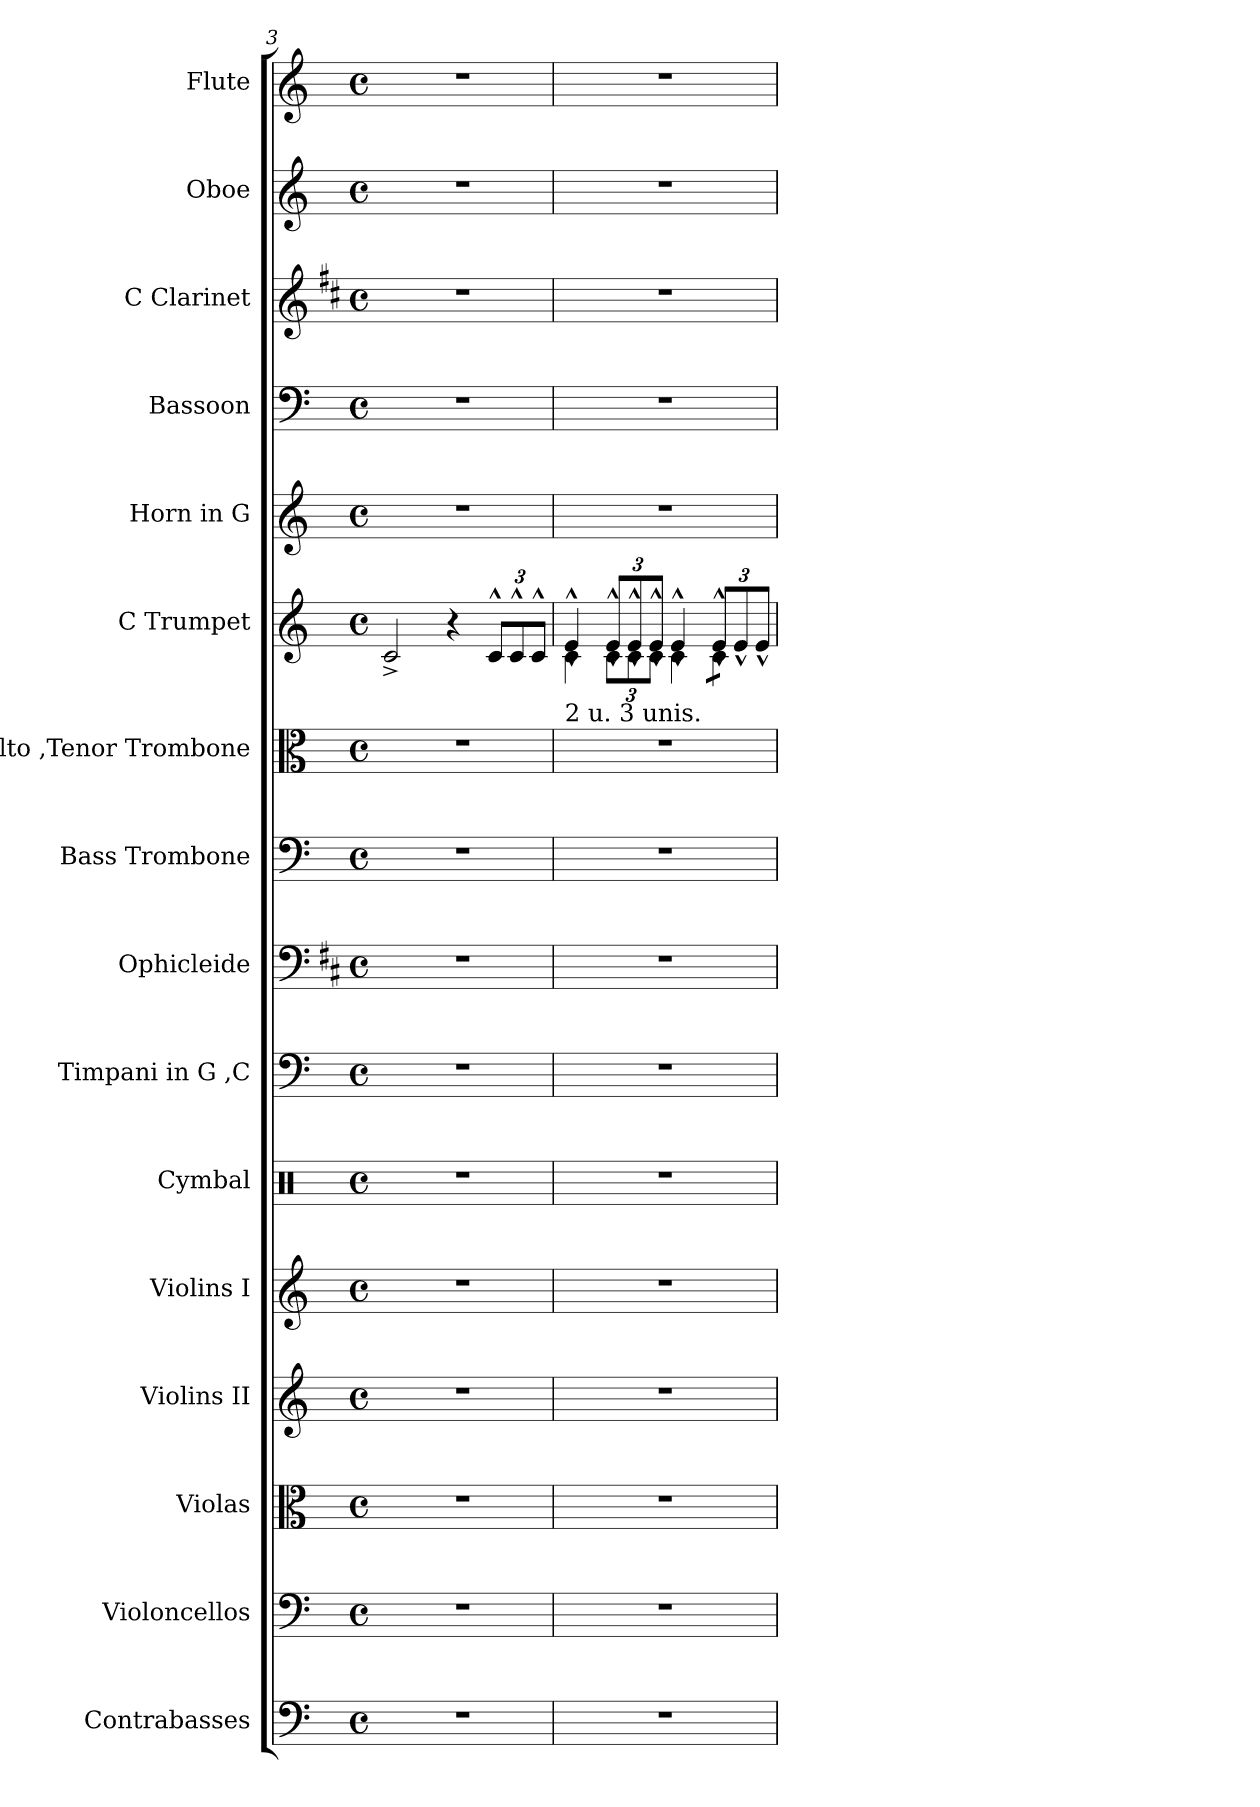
**kern	**kern	**kern	**kern	**kern	**kern	**kern	**kern	**kern	**kern	**kern	**kern	**kern	**kern	**kern	**kern
*part16	*part15	*part14	*part13	*part12	*part11	*part10	*part9	*part8	*part7	*part6	*part5	*part4	*part3	*part2	*part1
*staff16	*staff15	*staff14	*staff13	*staff12	*staff11	*staff10	*staff9	*staff8	*staff7	*staff6	*staff5	*staff4	*staff3	*staff2	*staff1
*I"Contrabasses	*I"Violoncellos	*I"Violas	*I"Violins II	*I"Violins I	*I"Cymbal	*I"Timpani in G ,C	*I"Ophicleide	*I"Bass Trombone	*I"Alto ,Tenor Trombone	*I"C Trumpet	*I"Horn in G	*I"Bassoon	*I"C Clarinet	*I"Oboe	*I"Flute
*I'Cbs.	*I'Vcs.	*I'Vlas.	*I'Vlns II.	*I'Vlns I.	*I'Cym.	*I'Timp.	*I'Oph.	*I'B. Tbn.	*I'A,T Tbn.	*I'C Tpt.	*	*I'Bsn.	*I'C Cl.	*I'Ob.	*I'Fl.
*clefF4	*clefF4	*clefC3	*clefG2	*clefG2	*clefX	*clefF4	*clefF4	*clefF4	*clefC3	*clefG2	*clefG2	*clefF4	*clefG2	*clefG2	*clefG2
*ITrd7c12	*	*	*	*	*	*	*ITrd1c2	*	*	*	*ITrd3c5	*	*ITrd1c2	*	*
*k[]	*k[]	*k[]	*k[]	*k[]	*k[]	*k[]	*k[]	*k[]	*k[]	*k[]	*k[f#]	*k[]	*k[]	*k[]	*k[]
*M4/4	*M4/4	*M4/4	*M4/4	*M4/4	*M4/4	*M4/4	*M4/4	*M4/4	*M4/4	*M4/4	*M4/4	*M4/4	*M4/4	*M4/4	*M4/4
*met(c)	*met(c)	*met(c)	*met(c)	*met(c)	*met(c)	*met(c)	*met(c)	*met(c)	*met(c)	*met(c)	*met(c)	*met(c)	*met(c)	*met(c)	*met(c)
=3	=3	=3	=3	=3	=3	=3	=3	=3	=3	=3	=3	=3	=3	=3	=3
1r	1r	1r	1r	1r	1r	1r	1r	1r	1r	2c^/	1r	1r	1r	1r	1r
.	.	.	.	.	.	.	.	.	.	4r	.	.	.	.	.
*	*	*	*	*	*	*	*	*	*	*Xbrackettup	*	*	*	*	*
.	.	.	.	.	.	.	.	.	.	12c^^/L	.	.	.	.	.
.	.	.	.	.	.	.	.	.	.	12c^^/	.	.	.	.	.
.	.	.	.	.	.	.	.	.	.	12c^^/J	.	.	.	.	.
=4	=4	=4	=4	=4	=4	=4	=4	=4	=4	=4	=4	=4	=4	=4	=4
*	*	*	*	*	*	*	*	*	*	*^	*	*	*	*	*
!	!	!	!	!	!	!	!	!	!	!LO:TX:b:t=2 u. 3 unis.	!	!	!	!	!	!
1r	1r	1r	1r	1r	1r	1r	1r	1r	1r	4c^^\	4e^^/	1r	1r	1r	1r	1r
.	.	.	.	.	.	.	.	.	.	12c^^\L	12e^^/L	.	.	.	.	.
.	.	.	.	.	.	.	.	.	.	12c^^\	12e^^/	.	.	.	.	.
.	.	.	.	.	.	.	.	.	.	12c^^\J	12e^^/J	.	.	.	.	.
.	.	.	.	.	.	.	.	.	.	4c^^\	4e^^/	.	.	.	.	.
*	*	*	*	*	*	*	*	*	*	*tremolo	*	*	*	*	*	*
.	.	.	.	.	.	.	.	.	.	12c^^\L	12e^^/L	.	.	.	.	.
.	.	.	.	.	.	.	.	.	.	12c^^\	12e^^/	.	.	.	.	.
.	.	.	.	.	.	.	.	.	.	12c^^\J	12e^^/J	.	.	.	.	.
*	*	*	*	*	*	*	*	*	*	*Xtremolo	*	*	*	*	*	*
*	*	*	*	*	*	*	*	*	*	*v	*v	*	*	*	*	*
=	=	=	=	=	=	=	=	=	=	=	=	=	=	=	=
*-	*-	*-	*-	*-	*-	*-	*-	*-	*-	*-	*-	*-	*-	*-	*-
